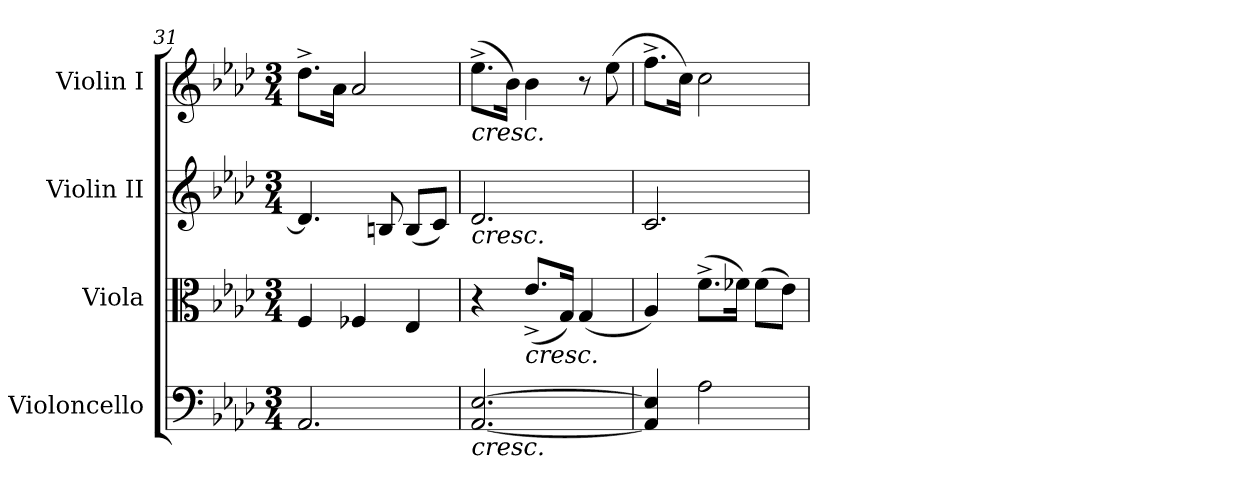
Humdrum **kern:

**kern	**kern	**kern	**kern
*part4	*part3	*part2	*part1
*staff4	*staff3	*staff2	*staff1
*I"Violoncello	*I"Viola	*I"Violin II	*I"Violin I
*I'Vc	*I'Vla	*I'Vln	*I'Vln
!!LO:PB:g=z
*clefF4	*clefC3	*clefG2	*clefG2
*k[b-e-a-d-]	*k[b-e-a-d-]	*k[b-e-a-d-]	*k[b-e-a-d-]
*M3/4	*M3/4	*M3/4	*M3/4
=31	=31	=31	=31
2.AA-/	4F/	4.d-/]	8.dd-^\L
.	.	.	16a-\Jk
.	4F-X/	.	2a-/
.	.	8Bn/	.
.	4E-/	(<8B/L	.
.	.	8c/J)	.
=32	=32	=32	=32
!	!	!	!LO:TX:b:i:t=cresc.
!	!	!LO:TX:b:i:t=cresc.	!
!LO:TX:b:i:t=cresc.	!	!	!
[2.AA-/ [2.E-/	4r	2.d-/	(>8.ee-^\L
.	.	.	16b-\Jk)
!	!LO:TX:b:i:t=cresc.	!	!
.	(<8.e-^/L	.	4b-\
.	16G/Jk)	.	.
.	(<4G/	.	8r
.	.	.	(>8ee-\
=33	=33	=33	=33
4AA-/] 4E-/]	4A-/)	2.c/	8.ff^\L
.	.	.	16cc\Jk)
2A-\	(>8.f^\L	.	2cc\
.	16f-X\Jk)	.	.
.	(>8f-\L	.	.
.	8e-\J)	.	.
=	=	=	=
*-	*-	*-	*-
